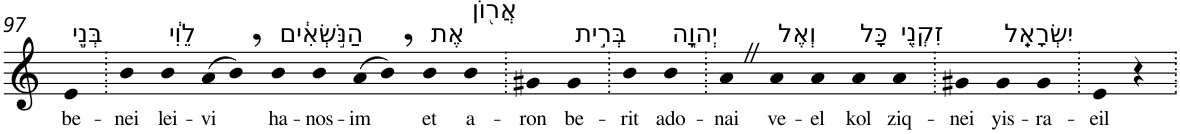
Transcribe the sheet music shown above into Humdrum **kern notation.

**kern	**text
*part1	*part1
*staff1	*staff1
*I"Piano	*
*I'Pno	*
!!LO:PB:g=z
*clefG2	*
*k[]	*
=97	=97
!LO:TX:a:t=בְּנֵ֣י	!
!	!LO:LY:b
4e	be-
=98.	=98.
!	!LO:LY:b
4b	-nei
!LO:TX:a:t=לֵוִ֔י	!
!	!LO:LY:b
4b	lei-
!	!LO:LY:b
(8a	-vi
8b,)	.
!LO:TX:a:t=הַנֹּ֣שְׂאִ֔ים	!
!	!LO:LY:b
4b	ha-
!	!LO:LY:b
4b	-nos-
!	!LO:LY:b
(8a	-im
8b,)	.
!LO:TX:a:t=אֶת	!
!	!LO:LY:b
4b	et
!LO:TX:a:t=אֲר֖וֹן	!
!	!LO:LY:b
4b	a-
=99.	=99.
!	!LO:LY:b
4g#X	-ron
!LO:TX:a:t=בְּרִ֣ית	!
!	!LO:LY:b
4g#	be-
=100.	=100.
!	!LO:LY:b
4b	-rit
!LO:TX:a:t=יְהוָ֑ה	!
!	!LO:LY:b
4b	ado-
=101.	=101.
!	!LO:LY:b
4aZ	-nai
!LO:TX:a:t=וְאֶל	!
!	!LO:LY:b
4a	ve-
!	!LO:LY:b
4a	-el
!LO:TX:a:t=כָּל	!
!	!LO:LY:b
4a	kol
!LO:TX:a:t=זִקְנֵ֖י	!
!	!LO:LY:b
4a	ziq-
=102.	=102.
!	!LO:LY:b
4g#X	-nei
!LO:TX:a:t=יִשְׂרָאֵֽל	!
!	!LO:LY:b
4g#	yis-
!	!LO:LY:b
4g#	-ra-
=103.	=103.
!	!LO:LY:b
4e	-eil
4r	.
=.	=.
*-	*-
